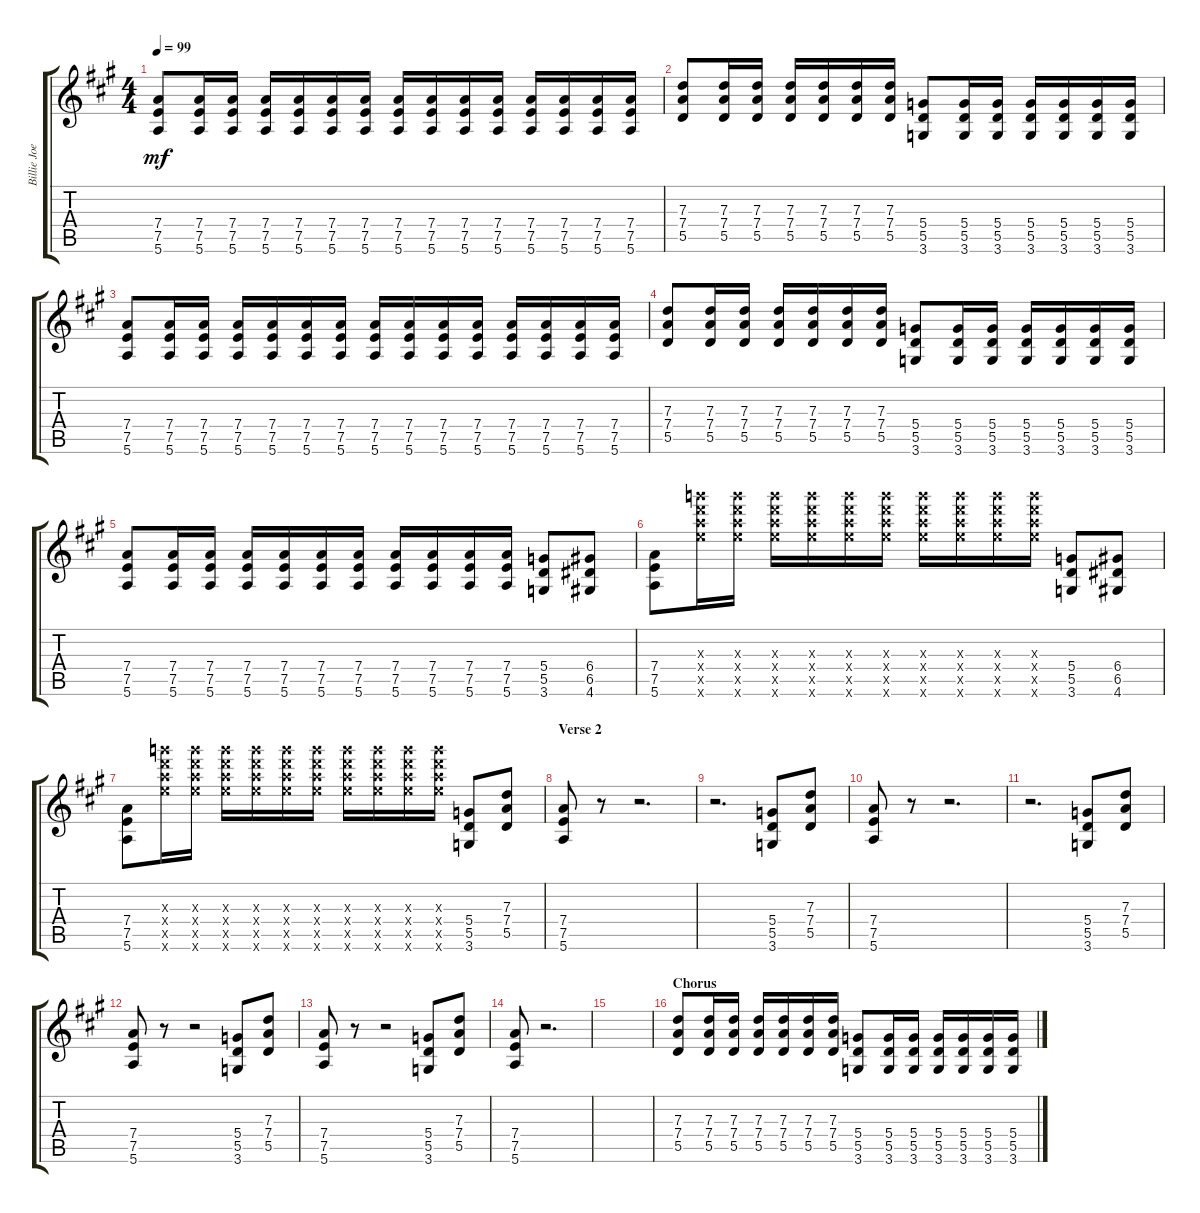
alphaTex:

\track ("Billie Joe Lead Guitar" "Billie Joe") {instrument overdrivenguitar}
\staff {score tabs}
\tuning (E4 B3 G3 D3 A2 E2) {hide}
\ts (4 4)
\tempo 99
\clef g2
\ks a
(7.4 7.5 5.6).8{dy mf} (7.4 7.5 5.6).16 (7.4 7.5 5.6).16 (7.4 7.5 5.6).16 (7.4 7.5 5.6).16 (7.4 7.5 5.6).16 (7.4 7.5 5.6).16 (7.4 7.5 5.6).16 (7.4 7.5 5.6).16 (7.4 7.5 5.6).16 (7.4 7.5 5.6).16 (7.4 7.5 5.6).16 (7.4 7.5 5.6).16 (7.4 7.5 5.6).16 (7.4 7.5 5.6).16 |
(7.3 7.4 5.5).8 (7.3 7.4 5.5).16 (7.3 7.4 5.5).16 (7.3 7.4 5.5).16 (7.3 7.4 5.5).16 (7.3 7.4 5.5).16 (7.3 7.4 5.5).16 (5.4 5.5 3.6).8 (5.4 5.5 3.6).16 (5.4 5.5 3.6).16 (5.4 5.5 3.6).16 (5.4 5.5 3.6).16 (5.4 5.5 3.6).16 (5.4 5.5 3.6).16 |
(7.4 7.5 5.6).8 (7.4 7.5 5.6).16 (7.4 7.5 5.6).16 (7.4 7.5 5.6).16 (7.4 7.5 5.6).16 (7.4 7.5 5.6).16 (7.4 7.5 5.6).16 (7.4 7.5 5.6).16 (7.4 7.5 5.6).16 (7.4 7.5 5.6).16 (7.4 7.5 5.6).16 (7.4 7.5 5.6).16 (7.4 7.5 5.6).16 (7.4 7.5 5.6).16 (7.4 7.5 5.6).16 |
(7.3 7.4 5.5).8 (7.3 7.4 5.5).16 (7.3 7.4 5.5).16 (7.3 7.4 5.5).16 (7.3 7.4 5.5).16 (7.3 7.4 5.5).16 (7.3 7.4 5.5).16 (5.4 5.5 3.6).8 (5.4 5.5 3.6).16 (5.4 5.5 3.6).16 (5.4 5.5 3.6).16 (5.4 5.5 3.6).16 (5.4 5.5 3.6).16 (5.4 5.5 3.6).16 |
(7.4 7.5 5.6).8 (7.4 7.5 5.6).16 (7.4 7.5 5.6).16 (7.4 7.5 5.6).16 (7.4 7.5 5.6).16 (7.4 7.5 5.6).16 (7.4 7.5 5.6).16 (7.4 7.5 5.6).16 (7.4 7.5 5.6).16 (7.4 7.5 5.6).16 (7.4 7.5 5.6).16 (5.4 5.5 3.6).8 (6.4 6.5 4.6).8 |
(7.4 7.5 5.6).8 (24.3{x} 24.4{x} 24.5{x} 24.6{x}).16 (24.3{x} 24.4{x} 24.5{x} 24.6{x}).16 (24.3{x} 24.4{x} 24.5{x} 24.6{x}).16 (24.3{x} 24.4{x} 24.5{x} 24.6{x}).16 (24.3{x} 24.4{x} 24.5{x} 24.6{x}).16 (24.3{x} 24.4{x} 24.5{x} 24.6{x}).16 (24.3{x} 24.4{x} 24.5{x} 24.6{x}).16 (24.3{x} 24.4{x} 24.5{x} 24.6{x}).16 (24.3{x} 24.4{x} 24.5{x} 24.6{x}).16 (24.3{x} 24.4{x} 24.5{x} 24.6{x}).16 (5.4 5.5 3.6).8 (6.4 6.5 4.6).8 |
(7.4 7.5 5.6).8 (24.3{x} 24.4{x} 24.5{x} 24.6{x}).16 (24.3{x} 24.4{x} 24.5{x} 24.6{x}).16 (24.3{x} 24.4{x} 24.5{x} 24.6{x}).16 (24.3{x} 24.4{x} 24.5{x} 24.6{x}).16 (24.3{x} 24.4{x} 24.5{x} 24.6{x}).16 (24.3{x} 24.4{x} 24.5{x} 24.6{x}).16 (24.3{x} 24.4{x} 24.5{x} 24.6{x}).16 (24.3{x} 24.4{x} 24.5{x} 24.6{x}).16 (24.3{x} 24.4{x} 24.5{x} 24.6{x}).16 (24.3{x} 24.4{x} 24.5{x} 24.6{x}).16 (5.4 5.5 3.6).8 (7.3 7.4 5.5).8 |
\section ("" "Verse 2")
(7.4 7.5 5.6).8 r.8 r.2{d} |
r.2{d} (5.4 5.5 3.6).8 (7.3 7.4 5.5).8 |
(7.4 7.5 5.6).8 r.8 r.2{d} |
r.2{d} (5.4 5.5 3.6).8 (7.3 7.4 5.5).8 |
(7.4 7.5 5.6).8 r.8 r.2 (5.4 5.5 3.6).8 (7.3 7.4 5.5).8 |
(7.4 7.5 5.6).8 r.8 r.2 (5.4 5.5 3.6).8 (7.3 7.4 5.5).8 |
(7.4 7.5 5.6).8 r.2{d} |
|
\section ("" "Chorus")
(7.3 7.4 5.5).8 (7.3 7.4 5.5).16 (7.3 7.4 5.5).16 (7.3 7.4 5.5).16 (7.3 7.4 5.5).16 (7.3 7.4 5.5).16 (7.3 7.4 5.5).16 (5.4 5.5 3.6).8 (5.4 5.5 3.6).16 (5.4 5.5 3.6).16 (5.4 5.5 3.6).16 (5.4 5.5 3.6).16 (5.4 5.5 3.6).16 (5.4 5.5 3.6).16
